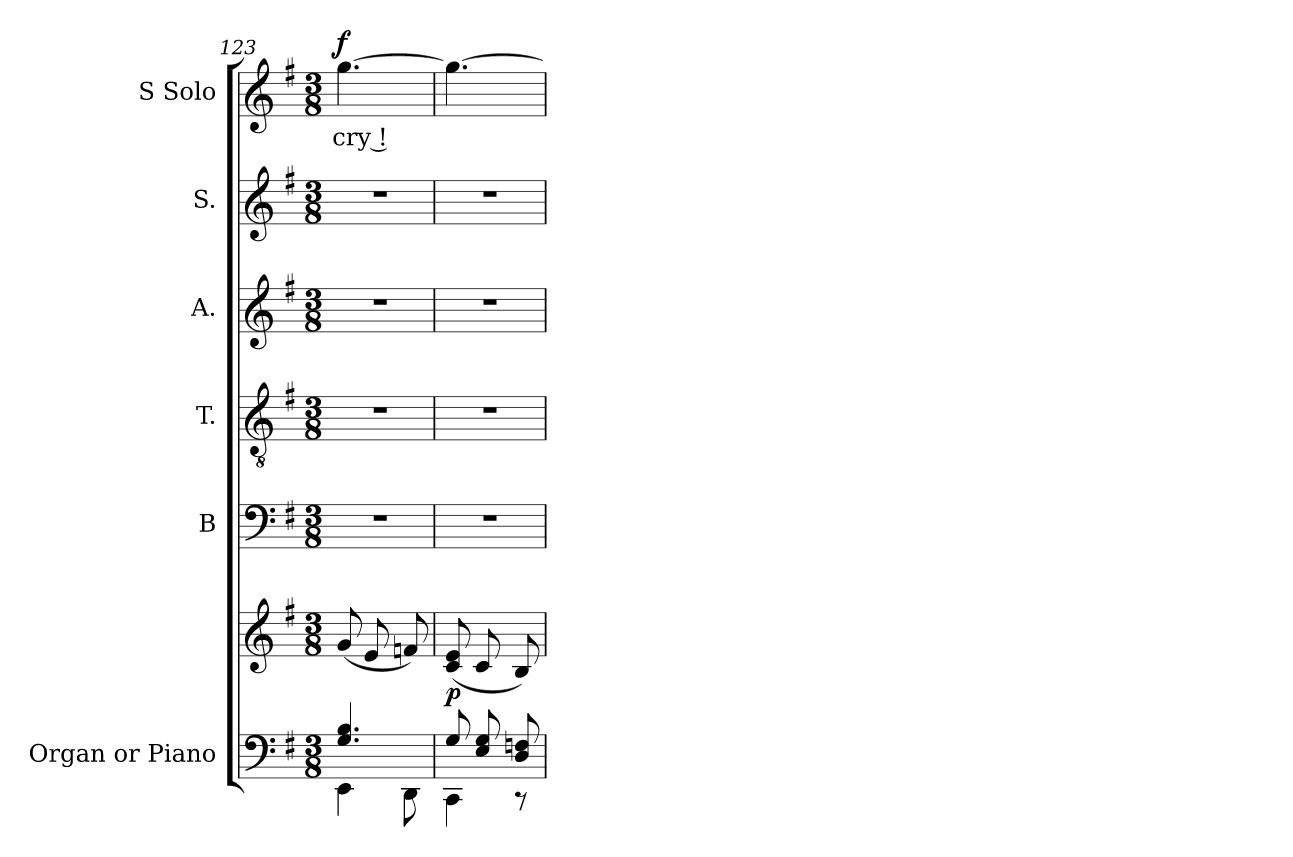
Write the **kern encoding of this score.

**kern	**kern	**dynam	**kern	**kern	**kern	**kern	**kern	**text	**dynam
*part6	*part6	*part6	*part5	*part4	*part3	*part2	*part1	*part1	*part1
*staff7	*staff6	*staff6/7	*staff5	*staff4	*staff3	*staff2	*staff1	*staff1	*staff1
*I"Organ or  Piano	*	*	*I"B	*I"T.	*I"A.	*I"S.	*I"S    Solo	*	*
*	*	*	*I'B.	*I'T.	*I'A.	*I'S.	*I'S.	*	*
*clefF4	*clefG2	*	*clefF4	*clefGv2	*clefG2	*clefG2	*clefG2	*	*
*	*	*	*	*ITrd7c12	*	*	*	*	*
*k[f#]	*k[f#]	*	*k[f#]	*k[f#]	*k[f#]	*k[f#]	*k[f#]	*	*
*G:	*G:	*	*G:	*G:	*G:	*G:	*G:	*	*
*M3/8	*M3/8	*	*M3/8	*M3/8	*M3/8	*M3/8	*M3/8	*	*
=123	=123	=123	=123	=123	=123	=123	=123	=123	=123
*^	*	*	*	*	*	*	*	*	*
!	!	!	!	!	!	!	!	!	!	!LO:DY:a
4.G/ 4.B/	4EE\	(8g/	.	4.r	4.r	4.r	4.r	[4.gg\	cry !	f
.	.	8e/	.	.	.	.	.	.	.	.
.	8DD\	8fn/)	.	.	.	.	.	.	.	.
=124	=124	=124	=124	=124	=124	=124	=124	=124	=124	=124
!	!	!	!LO:DY:b	!	!	!	!	!	!	!
8G/	4CC\	(8c/ 8e/	p	4.r	4.r	4.r	4.r	4.gg\_	.	.
8E/ 8G/	.	8c/	.	.	.	.	.	.	.	.
8D/ 8Fn/	8r	8B/)	.	.	.	.	.	.	.	.
*v	*v	*	*	*	*	*	*	*	*	*
=	=	=	=	=	=	=	=	=	=
*-	*-	*-	*-	*-	*-	*-	*-	*-	*-
